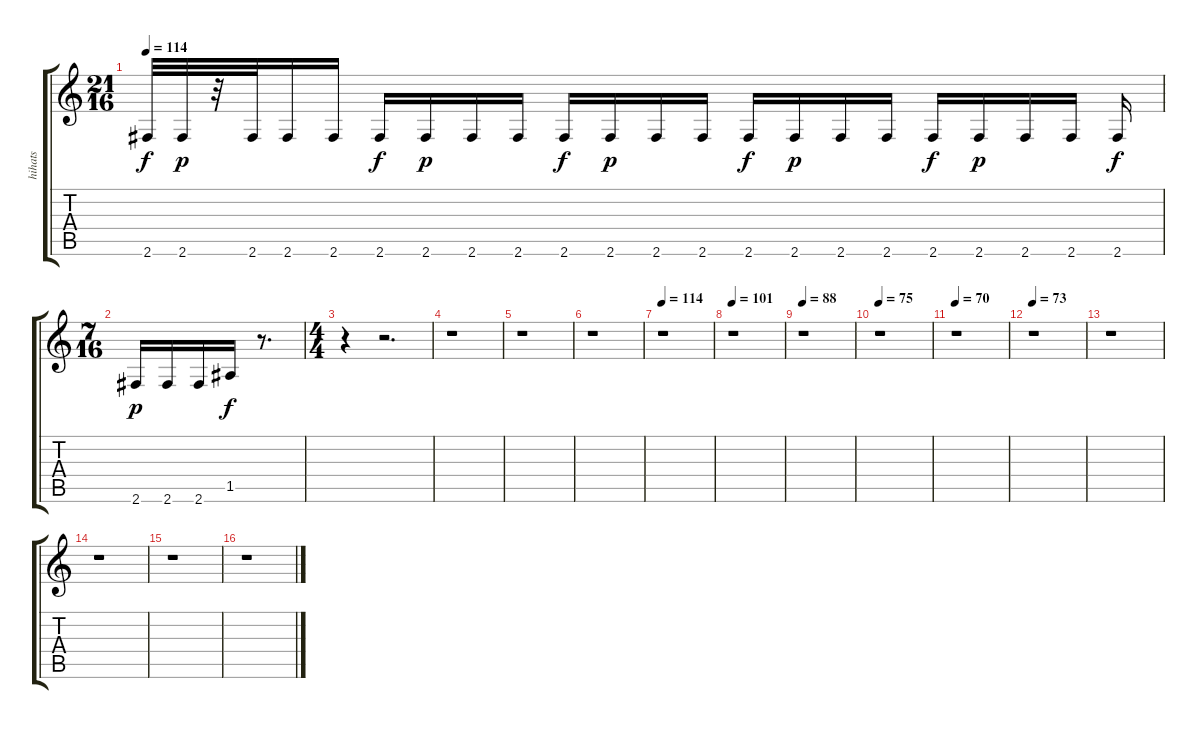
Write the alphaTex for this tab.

\track ("hihats" "hihats") {instrument distortionguitar}
\staff {score tabs}
\tuning (E4 B3 G3 D3 A2 E2) {hide}
\ts (21 16)
\tempo 114
\clef g2
\ks c
2.6.32{dy f} 2.6.32{dy p} r.32 2.6.32 2.6.16 2.6.16 2.6.16{dy f} 2.6.16{dy p} 2.6.16 2.6.16 2.6.16{dy f} 2.6.16{dy p} 2.6.16 2.6.16 2.6.16{dy f} 2.6.16{dy p} 2.6.16 2.6.16 2.6.16{dy f} 2.6.16{dy p} 2.6.16 2.6.16 2.6.16{dy f} |
\ts (7 16)
2.6.16{dy p} 2.6.16 2.6.16 1.5.16{dy f} r.8{d} |
\ts (4 4)
r.4 r.2{d} |
r.1 |
r.1 |
r.1 |
\tempo 114
r.1 |
\tempo 101
r.1 |
\tempo 88
r.1 |
\tempo 75
r.1 |
\tempo 70
r.1 |
\tempo 73
r.1 |
r.1 |
r.1 |
r.1 |
r.1
